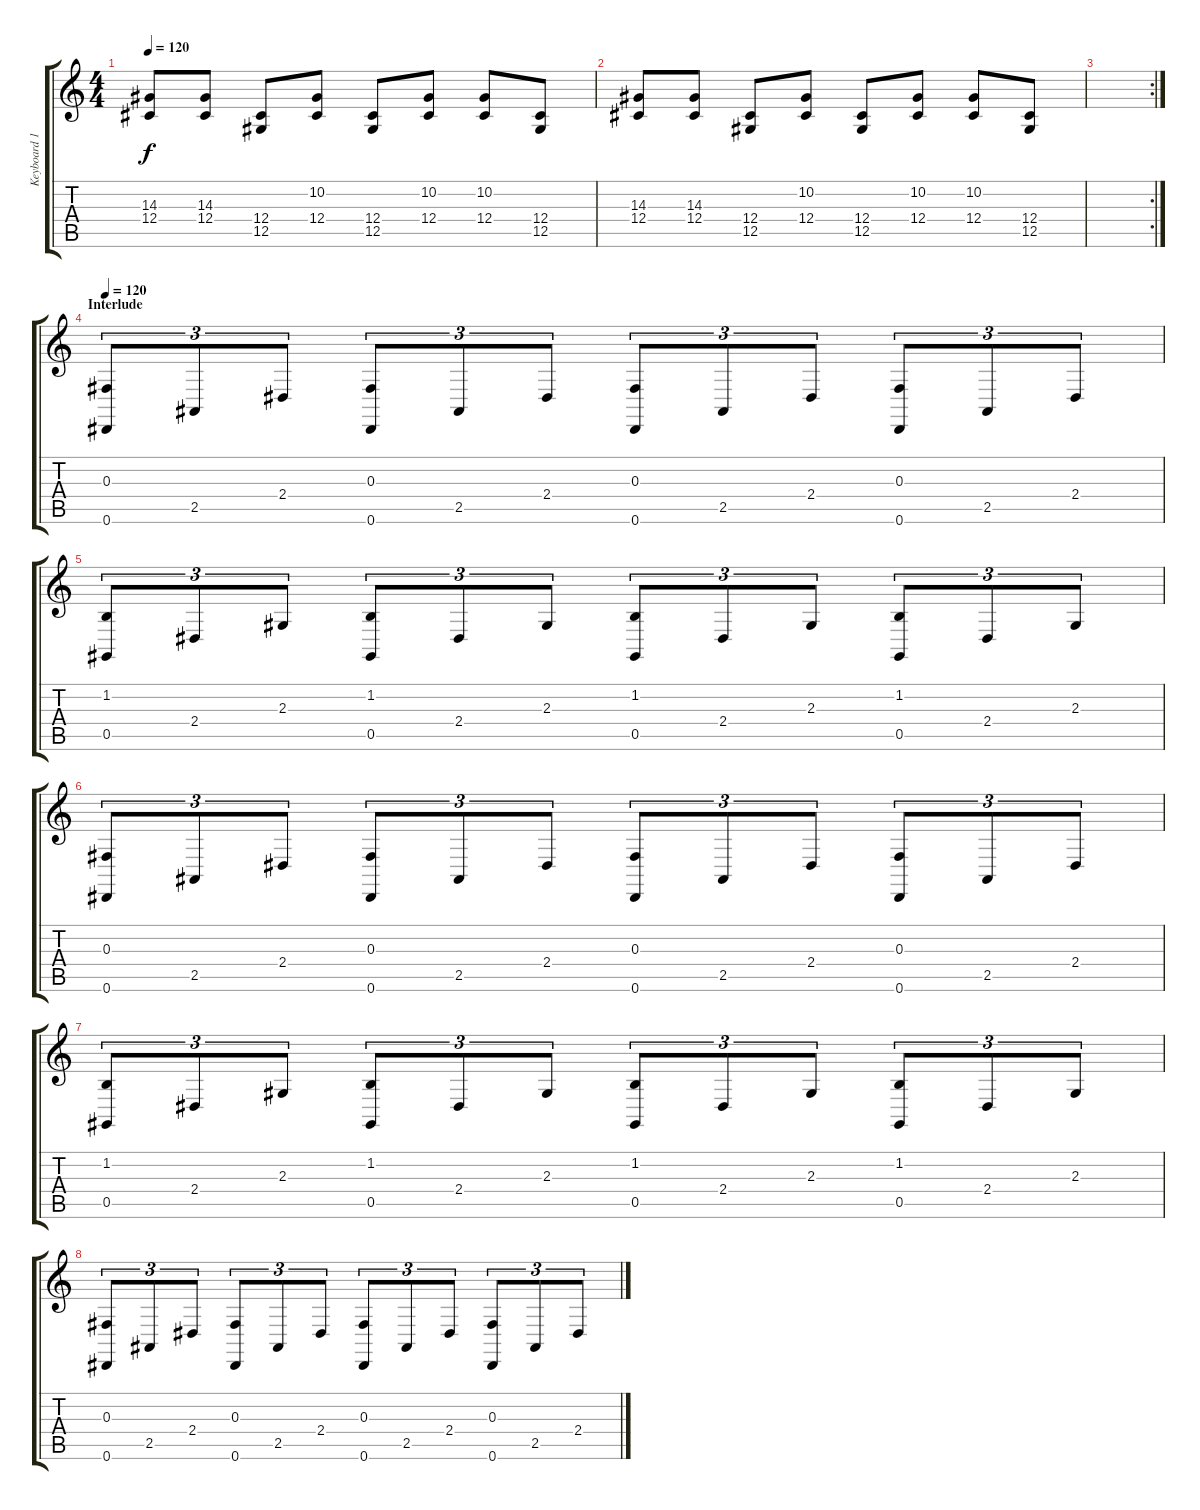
\track ("Keyboard 1" "Keyboard 1") {instrument harpsichord}
\staff {score tabs}
\tuning (Eb4 Bb3 Gb3 Db3 Ab2 Eb2) {hide}
\ts (4 4)
\tempo 120
\clef g2
\ks c
(14.3 12.4).8{dy f} (14.3 12.4).8 (12.4 12.5).8 (10.2 12.4).8 (12.4 12.5).8 (10.2 12.4).8 (10.2 12.4).8 (12.4 12.5).8 |
(14.3 12.4).8 (14.3 12.4).8 (12.4 12.5).8 (10.2 12.4).8 (12.4 12.5).8 (10.2 12.4).8 (10.2 12.4).8 (12.4 12.5).8 |
\rc 2
|
\section ("" "Interlude")
\tempo 120
(0.3 0.6).8{tu (3 2) volume 16} 2.5.8{tu (3 2)} 2.4.8{tu (3 2)} (0.3 0.6).8{tu (3 2)} 2.5.8{tu (3 2)} 2.4.8{tu (3 2)} (0.3 0.6).8{tu (3 2)} 2.5.8{tu (3 2)} 2.4.8{tu (3 2)} (0.3 0.6).8{tu (3 2)} 2.5.8{tu (3 2)} 2.4.8{tu (3 2)} |
(1.2 0.5).8{tu (3 2)} 2.4.8{tu (3 2)} 2.3.8{tu (3 2)} (1.2 0.5).8{tu (3 2)} 2.4.8{tu (3 2)} 2.3.8{tu (3 2)} (1.2 0.5).8{tu (3 2)} 2.4.8{tu (3 2)} 2.3.8{tu (3 2)} (1.2 0.5).8{tu (3 2)} 2.4.8{tu (3 2)} 2.3.8{tu (3 2)} |
(0.3 0.6).8{tu (3 2)} 2.5.8{tu (3 2)} 2.4.8{tu (3 2)} (0.3 0.6).8{tu (3 2)} 2.5.8{tu (3 2)} 2.4.8{tu (3 2)} (0.3 0.6).8{tu (3 2)} 2.5.8{tu (3 2)} 2.4.8{tu (3 2)} (0.3 0.6).8{tu (3 2)} 2.5.8{tu (3 2)} 2.4.8{tu (3 2)} |
(1.2 0.5).8{tu (3 2)} 2.4.8{tu (3 2)} 2.3.8{tu (3 2)} (1.2 0.5).8{tu (3 2)} 2.4.8{tu (3 2)} 2.3.8{tu (3 2)} (1.2 0.5).8{tu (3 2)} 2.4.8{tu (3 2)} 2.3.8{tu (3 2)} (1.2 0.5).8{tu (3 2)} 2.4.8{tu (3 2)} 2.3.8{tu (3 2)} |
(0.3 0.6).8{tu (3 2)} 2.5.8{tu (3 2)} 2.4.8{tu (3 2)} (0.3 0.6).8{tu (3 2)} 2.5.8{tu (3 2)} 2.4.8{tu (3 2)} (0.3 0.6).8{tu (3 2)} 2.5.8{tu (3 2)} 2.4.8{tu (3 2)} (0.3 0.6).8{tu (3 2)} 2.5.8{tu (3 2)} 2.4.8{tu (3 2)}
